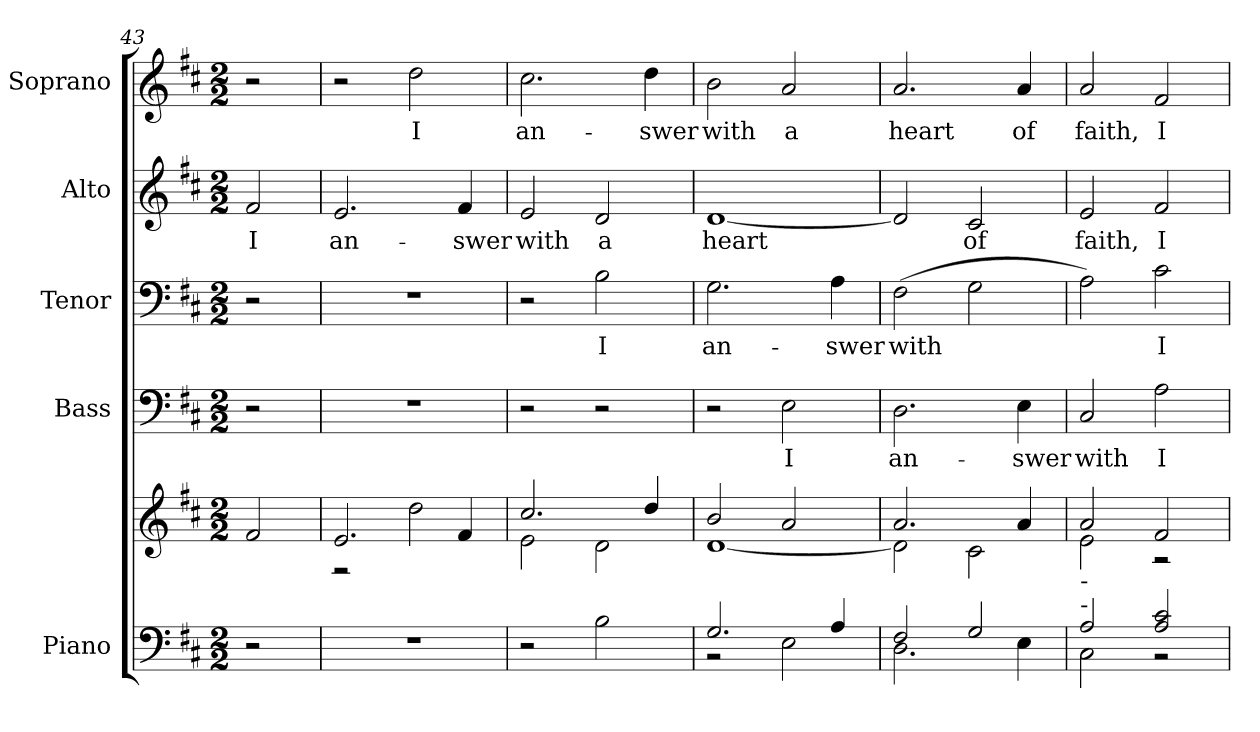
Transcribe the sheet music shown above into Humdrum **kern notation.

**kern	**kern	**kern	**text	**kern	**text	**kern	**text	**kern	**text
*part5	*part5	*part4	*part4	*part3	*part3	*part2	*part2	*part1	*part1
*staff6	*staff5	*staff4	*staff4	*staff3	*staff3	*staff2	*staff2	*staff1	*staff1
*I"Piano	*	*I"Bass	*	*I"Tenor	*	*I"Alto	*	*I"Soprano	*
*I'Pno.	*	*I'B.	*	*I'T.	*	*I'A.	*	*I'S.	*
*clefF4	*clefG2	*clefF4	*	*clefF4	*	*clefG2	*	*clefG2	*
*k[f#c#]	*k[f#c#]	*k[f#c#]	*	*k[f#c#]	*	*k[f#c#]	*	*k[f#c#]	*
*D:	*D:	*D:	*	*D:	*	*D:	*	*D:	*
*M2/2	*M2/2	*M2/2	*	*M2/2	*	*M2/2	*	*M2/2	*
=43	=43	=43	=43	=43	=43	=43	=43	=43	=43
!	!	!	!	!	!	!	!LO:LY:b:color=#000000	!	!
2r	2f#i/	2r	.	2r	.	2f#i/	I	2r	.
=44	=44	=44	=44	=44	=44	=44	=44	=44	=44
*	*^	*	*	*	*	*	*	*	*
!	!	!	!	!	!	!	!	!LO:LY:b:color=#000000	!	!
1r	2.ei/	2r	1r	.	1r	.	2.ei/	an-	2r	.
!	!	!	!	!	!	!	!	!	!	!LO:LY:b:color=#000000
.	.	2ddi\	.	.	.	.	.	.	2ddi\	I
!	!	!	!	!	!	!	!	!LO:LY:b:color=#000000	!	!
.	4f#i/	.	.	.	.	.	4f#i/	-swer	.	.
=45	=45	=45	=45	=45	=45	=45	=45	=45	=45	=45
!	!	!	!	!	!	!	!	!LO:LY:b:color=#000000	!	!
!	!	!	!	!	!	!	!	!	!	!LO:LY:b:color=#000000
2r	2.cc#i/	2ei\	2r	.	2r	.	2ei/	with	2.cc#i\	an-
!	!	!	!	!	!	!LO:LY:b:color=#000000	!	!	!	!
!	!	!	!	!	!	!	!	!LO:LY:b:color=#000000	!	!
2Bi\	.	2di\	2r	.	2Bi\	I	2di/	a	.	.
!	!	!	!	!	!	!	!	!	!	!LO:LY:b:color=#000000
.	4ddi/	.	.	.	.	.	.	.	4ddi\	-swer
!!LO:PB:g=z
=46	=46	=46	=46	=46	=46	=46	=46	=46	=46	=46
*^	*	*	*	*	*	*	*	*	*	*
!	!	!	!	!	!	!	!LO:LY:b:color=#000000	!	!	!	!
!	!	!	!	!	!	!	!	!	!LO:LY:b:color=#000000	!	!
!	!	!	!	!	!	!	!	!	!	!	!LO:LY:b:color=#000000
2.Gi/	2r	2bi/	[<1di	2r	.	2.Gi\	an-	[<1di	heart	2bi\	with
!	!	!	!	!	!LO:LY:b:color=#000000	!	!	!	!	!	!
!	!	!	!	!	!	!	!	!	!	!	!LO:LY:b:color=#000000
.	2Ei\	2ai/	.	2Ei\	I	.	.	.	.	2ai/	a
!	!	!	!	!	!	!	!LO:LY:b:color=#000000	!	!	!	!
4Ai/	.	.	.	.	.	4Ai\	-swer	.	.	.	.
=47	=47	=47	=47	=47	=47	=47	=47	=47	=47	=47	=47
!	!	!	!	!	!LO:LY:b:color=#000000	!	!	!	!	!	!
!	!	!	!	!	!	!	!LO:LY:b:color=#000000	!	!	!	!
!	!	!	!	!	!	!	!	!	!	!	!LO:LY:b:color=#000000
2F#i/	2.Di\	2.ai/	2di\]	2.Di\	an-	(2F#i\	with	2di/]	.	2.ai/	heart
!	!	!	!	!	!	!	!	!	!LO:LY:b:color=#000000	!	!
2Gi/	.	.	2c#i\	.	.	2Gi\	.	2c#i/	of	.	.
!	!	!	!	!	!LO:LY:b:color=#000000	!	!	!	!	!	!
!	!	!	!	!	!	!	!	!	!	!	!LO:LY:b:color=#000000
.	4Ei\	4ai/	.	4Ei\	-swer	.	.	.	.	4ai/	of
=48	=48	=48	=48	=48	=48	=48	=48	=48	=48	=48	=48
!	!	!	!	!	!LO:LY:b:color=#000000	!	!	!	!	!	!
!	!	!	!	!	!	!	!	!	!LO:LY:b:color=#000000	!	!
!	!	!LO:TX:b:t=-	!	!	!	!	!	!	!	!	!
!LO:TX:a:t=-	!	!	!	!	!	!	!	!	!	!	!
!	!	!	!	!	!	!	!	!	!	!	!LO:LY:b:color=#000000
2Ai/	2C#i\	2ai/	2ei\	2C#i/	with	2Ai\)	.	2ei/	faith,	2ai/	faith,
!	!	!	!	!	!LO:LY:b:color=#000000	!	!	!	!	!	!
!	!	!	!	!	!	!	!LO:LY:b:color=#000000	!	!	!	!
!	!	!	!	!	!	!	!	!	!LO:LY:b:color=#000000	!	!
!	!	!	!	!	!	!	!	!	!	!	!LO:LY:b:color=#000000
2Ai/ 2c#i	2r	2f#i/	2r	2Ai\	I	2c#i\	I	2f#i/	I	2f#i/	I
*v	*v	*	*	*	*	*	*	*	*	*	*
*	*v	*v	*	*	*	*	*	*	*	*
=	=	=	=	=	=	=	=	=	=
*-	*-	*-	*-	*-	*-	*-	*-	*-	*-
